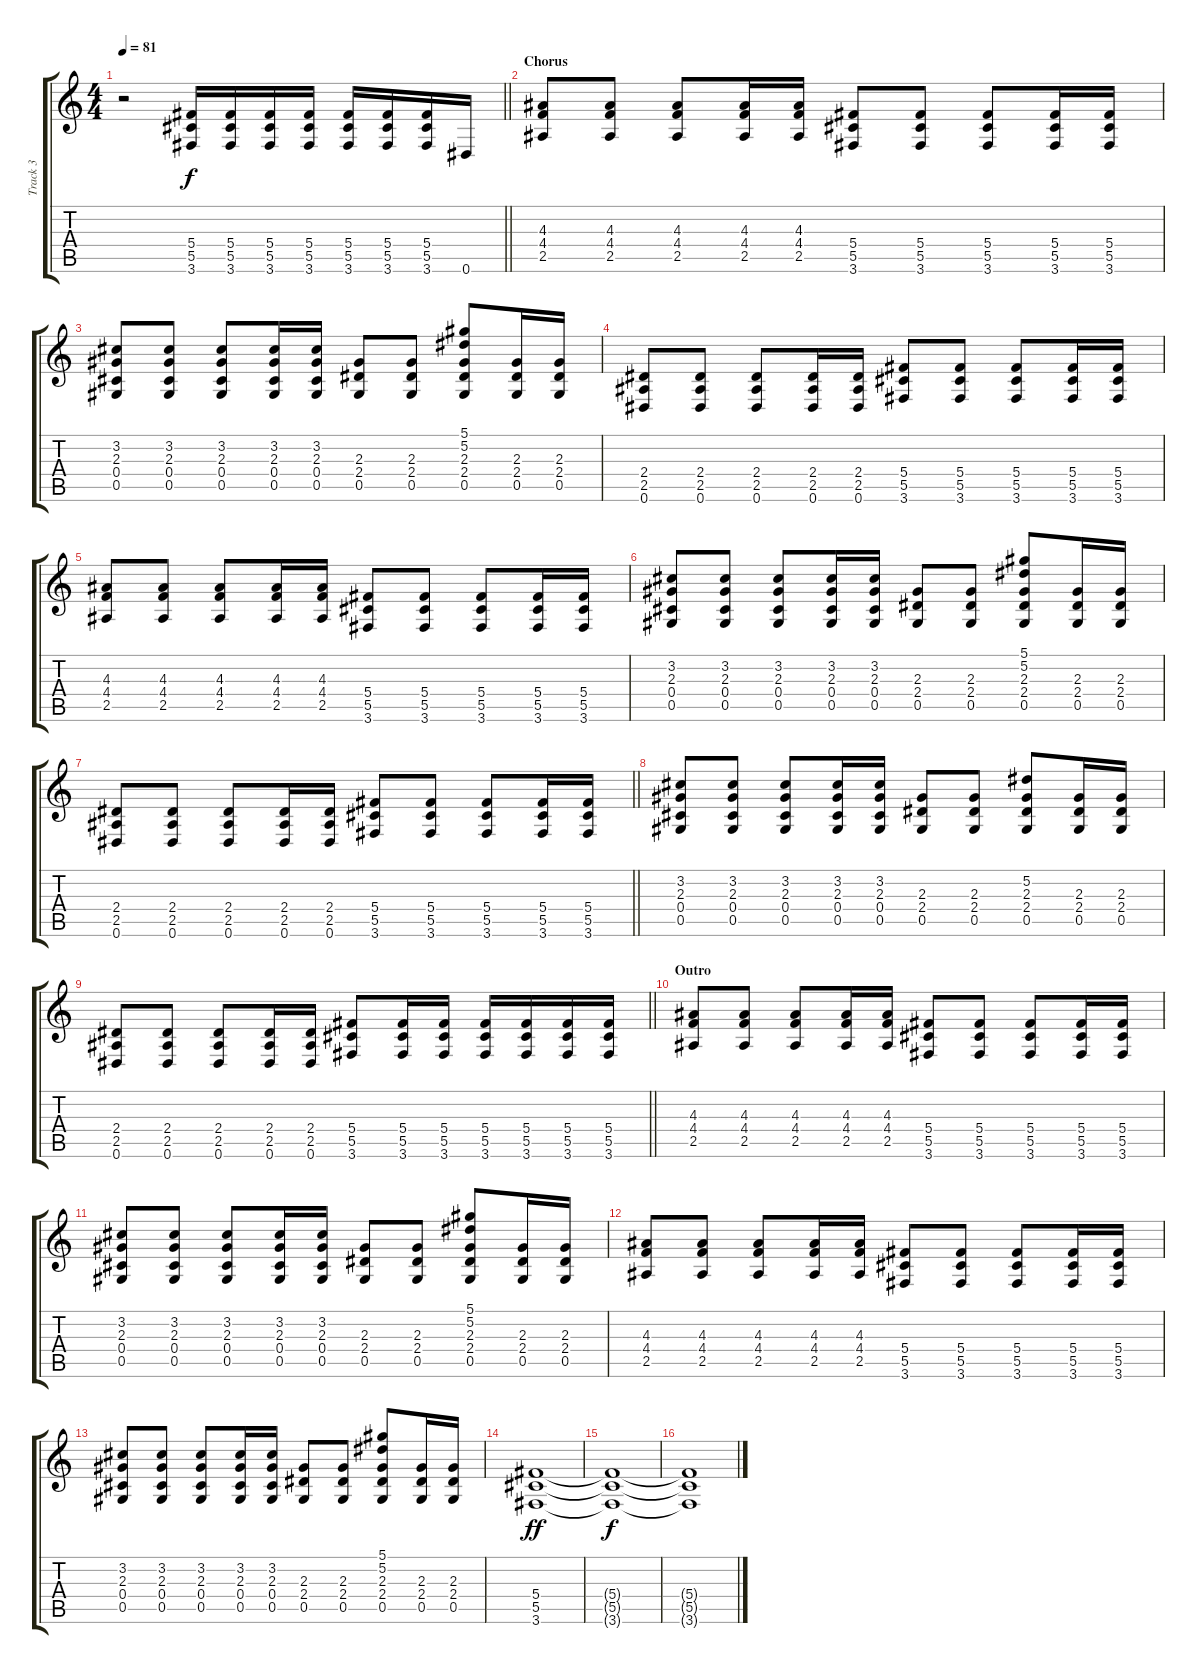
\track ("Track 3" "Track 3") {instrument distortionguitar}
\staff {score tabs}
\tuning (Eb4 Bb3 Gb3 Db3 Ab2 Eb2) {hide}
\ts (4 4)
\tempo 81
\clef g2
\barLineRight lightlight
\ks c
r.2{dy f} (5.4 5.5 3.6).16{volume 13} (5.4 5.5 3.6).16 (5.4 5.5 3.6).16 (5.4 5.5 3.6).16 (5.4 5.5 3.6).16 (5.4 5.5 3.6).16 (5.4 5.5 3.6).16 0.6.16 |
\section ("" "Chorus")
(4.3 4.4 2.5).8 (4.3 4.4 2.5).8 (4.3 4.4 2.5).8 (4.3 4.4 2.5).16 (4.3 4.4 2.5).16 (5.4 5.5 3.6).8 (5.4 5.5 3.6).8 (5.4 5.5 3.6).8 (5.4 5.5 3.6).16 (5.4 5.5 3.6).16 |
(3.2 2.3 0.4 0.5).8 (3.2 2.3 0.4 0.5).8 (3.2 2.3 0.4 0.5).8 (3.2 2.3 0.4 0.5).16 (3.2 2.3 0.4 0.5).16 (2.3 2.4 0.5).8 (2.3 2.4 0.5).8 (5.1 5.2 2.3 2.4 0.5).8 (2.3 2.4 0.5).16 (2.3 2.4 0.5).16 |
(2.4 2.5 0.6).8 (2.4 2.5 0.6).8 (2.4 2.5 0.6).8 (2.4 2.5 0.6).16 (2.4 2.5 0.6).16 (5.4 5.5 3.6).8 (5.4 5.5 3.6).8 (5.4 5.5 3.6).8 (5.4 5.5 3.6).16 (5.4 5.5 3.6).16 |
(4.3 4.4 2.5).8 (4.3 4.4 2.5).8 (4.3 4.4 2.5).8 (4.3 4.4 2.5).16 (4.3 4.4 2.5).16 (5.4 5.5 3.6).8 (5.4 5.5 3.6).8 (5.4 5.5 3.6).8 (5.4 5.5 3.6).16 (5.4 5.5 3.6).16 |
(3.2 2.3 0.4 0.5).8 (3.2 2.3 0.4 0.5).8 (3.2 2.3 0.4 0.5).8 (3.2 2.3 0.4 0.5).16 (3.2 2.3 0.4 0.5).16 (2.3 2.4 0.5).8 (2.3 2.4 0.5).8 (5.1 5.2 2.3 2.4 0.5).8 (2.3 2.4 0.5).16 (2.3 2.4 0.5).16 |
\barLineRight lightlight
(2.4 2.5 0.6).8 (2.4 2.5 0.6).8 (2.4 2.5 0.6).8 (2.4 2.5 0.6).16 (2.4 2.5 0.6).16 (5.4 5.5 3.6).8 (5.4 5.5 3.6).8 (5.4 5.5 3.6).8 (5.4 5.5 3.6).16 (5.4 5.5 3.6).16 |
(3.2 2.3 0.4 0.5).8 (3.2 2.3 0.4 0.5).8 (3.2 2.3 0.4 0.5).8 (3.2 2.3 0.4 0.5).16 (3.2 2.3 0.4 0.5).16 (2.3 2.4 0.5).8 (2.3 2.4 0.5).8 (5.2 2.3 2.4 0.5).8 (2.3 2.4 0.5).16 (2.3 2.4 0.5).16 |
\barLineRight lightlight
(2.4 2.5 0.6).8 (2.4 2.5 0.6).8 (2.4 2.5 0.6).8 (2.4 2.5 0.6).16 (2.4 2.5 0.6).16 (5.4 5.5 3.6).8 (5.4 5.5 3.6).16 (5.4 5.5 3.6).16 (5.4 5.5 3.6).16 (5.4 5.5 3.6).16 (5.4 5.5 3.6).16 (5.4 5.5 3.6).16 |
\section ("" "Outro")
(4.3 4.4 2.5).8 (4.3 4.4 2.5).8 (4.3 4.4 2.5).8 (4.3 4.4 2.5).16 (4.3 4.4 2.5).16 (5.4 5.5 3.6).8 (5.4 5.5 3.6).8 (5.4 5.5 3.6).8 (5.4 5.5 3.6).16 (5.4 5.5 3.6).16 |
(3.2 2.3 0.4 0.5).8 (3.2 2.3 0.4 0.5).8 (3.2 2.3 0.4 0.5).8 (3.2 2.3 0.4 0.5).16 (3.2 2.3 0.4 0.5).16 (2.3 2.4 0.5).8 (2.3 2.4 0.5).8 (5.1 5.2 2.3 2.4 0.5).8 (2.3 2.4 0.5).16 (2.3 2.4 0.5).16 |
(4.3 4.4 2.5).8 (4.3 4.4 2.5).8 (4.3 4.4 2.5).8 (4.3 4.4 2.5).16 (4.3 4.4 2.5).16 (5.4 5.5 3.6).8 (5.4 5.5 3.6).8 (5.4 5.5 3.6).8 (5.4 5.5 3.6).16 (5.4 5.5 3.6).16 |
(3.2 2.3 0.4 0.5).8 (3.2 2.3 0.4 0.5).8 (3.2 2.3 0.4 0.5).8 (3.2 2.3 0.4 0.5).16 (3.2 2.3 0.4 0.5).16 (2.3 2.4 0.5).8 (2.3 2.4 0.5).8 (5.1 5.2 2.3 2.4 0.5).8 (2.3 2.4 0.5).16 (2.3 2.4 0.5).16 |
(5.4 5.5 3.6).1{dy ff} |
(5.4{t} 5.5{t} 3.6{t}).1{dy f} |
(5.4{t} 5.5{t} 3.6{t}).1
